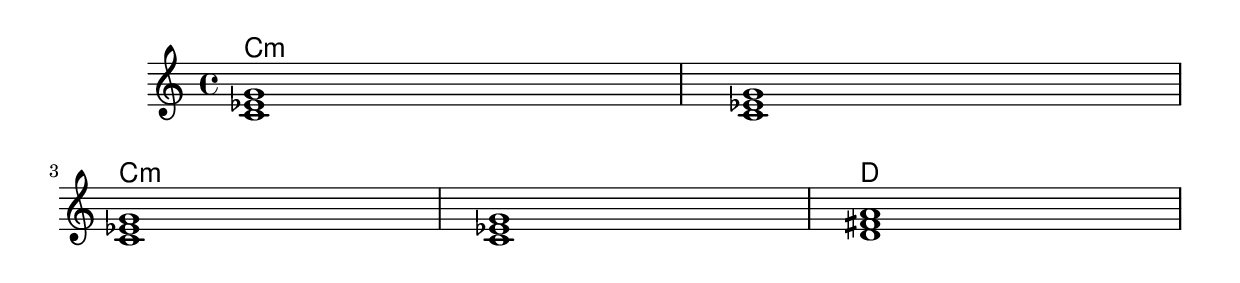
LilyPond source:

%% DO NOT EDIT this file manually; it is automatically
%% generated from LSR http://lsr.dsi.unimi.it
%% Make any changes in LSR itself, or in Documentation/snippets/new/ ,
%% and then run scripts/auxiliar/makelsr.py
%%
%% This file is in the public domain.
\version "2.14.2"

\header {
  lsrtags = "chords"

%% Translation of GIT committish: b482c3e5b56c3841a88d957e0ca12964bd3e64fa
  texidoces = "
Se pueden imprimir los acordes exclusivamente al comienzo de las
líneas y cuando cambia el acorde.

"
  doctitlees = "Imprimir los acordes cuando se produce un cambio"


%% Translation of GIT committish: 0a868be38a775ecb1ef935b079000cebbc64de40
  texidocde = "
Akkordsymbole können so eingestellt werden, dass sie nur zu Beginn der Zeile
und bei Akkordwechseln angezeigt werden.

"
  doctitlede = "Akkordsymbole bei Wechsel anzeigen"

%% Translation of GIT committish: 3b125956b08d27ef39cd48bfa3a2f1e1bb2ae8b4
  texidocfr = "
Vous pouvez faire ressortir les chiffrages d'accords s'ils ne sont
imprimés qu'aux changements d'accord ou en début de ligne.

"
  doctitlefr = "Impression des accords si changement"

  texidoc = "
Chord names can be displayed only at the start of lines and when the
chord changes.

"
  doctitle = "Showing chords at changes"
} % begin verbatim


harmonies = \chordmode {
  c1:m c:m \break c:m c:m d
}
<<
  \new ChordNames {
    \set chordChanges = ##t
    \harmonies
  }
  \new Staff {
    \relative c' { \harmonies }
  }
>>

